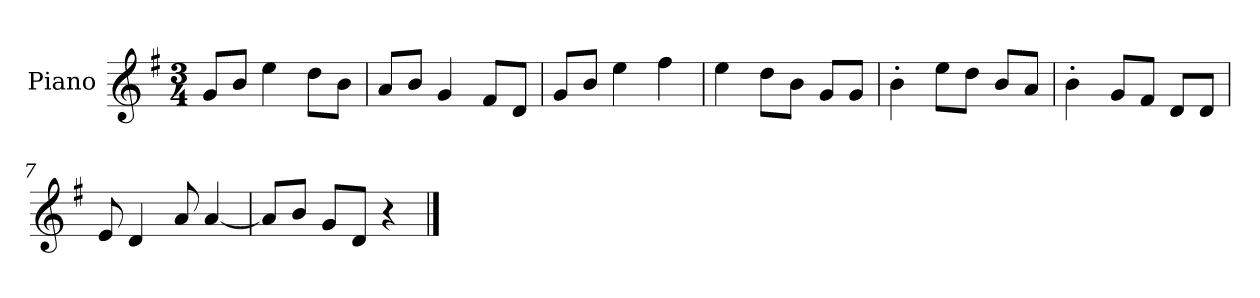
**kern
*part1
*staff1
*I"Piano
*I'P-no
*clefG2
*k[f#]
*M3/4
*MM176
=1
8g/L
8b/J
4ee\
8dd\L
8b\J
=2
8a/L
8b/J
4g/
8f#/L
8d/J
=3
8g/L
8b/J
4ee\
4ff#\
=4
4ee\
8dd\L
8b\J
8g/L
8g/J
=5
4b'\
8ee\L
8dd\J
8b/L
8a/J
=6
4b'\
8g/L
8f#/J
8d/L
8d/J
=7
8e/
4d/
8a/
[4a/
!!LO:LB:g=z
=8
8a/L]
8b/J
8g/L
8d/J
4r
==
*-
